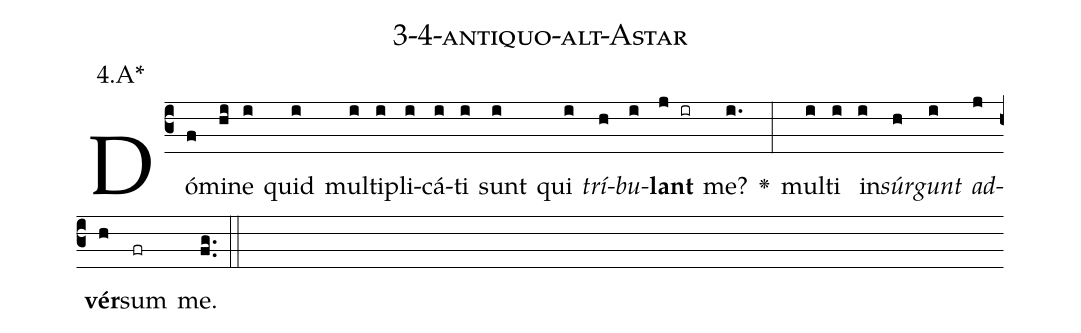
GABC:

name: 3-4-antiquo-alt-Astar;
annotation: 4.A*;
%%
(c3)Dó(f)mi(hi)ne(i) quid(i) mul(i)ti(i)pli(i)cá(i)ti(i) sunt(i) qui(i) <i>trí</i>(h)<i>bu</i>(i)<b>lant</b>(j ir) me?(i.) <v>\greheightstar</v>(:) mul(i)ti(i) in(i)<i>súr</i>(h)<i>gunt</i>(i) <i>ad</i>(j)<b>vér</b>(h)sum(fr) me.(fg..) (::)


%E(i) u(h) o(i) u(j) a(h) e.(fg..) (::)
